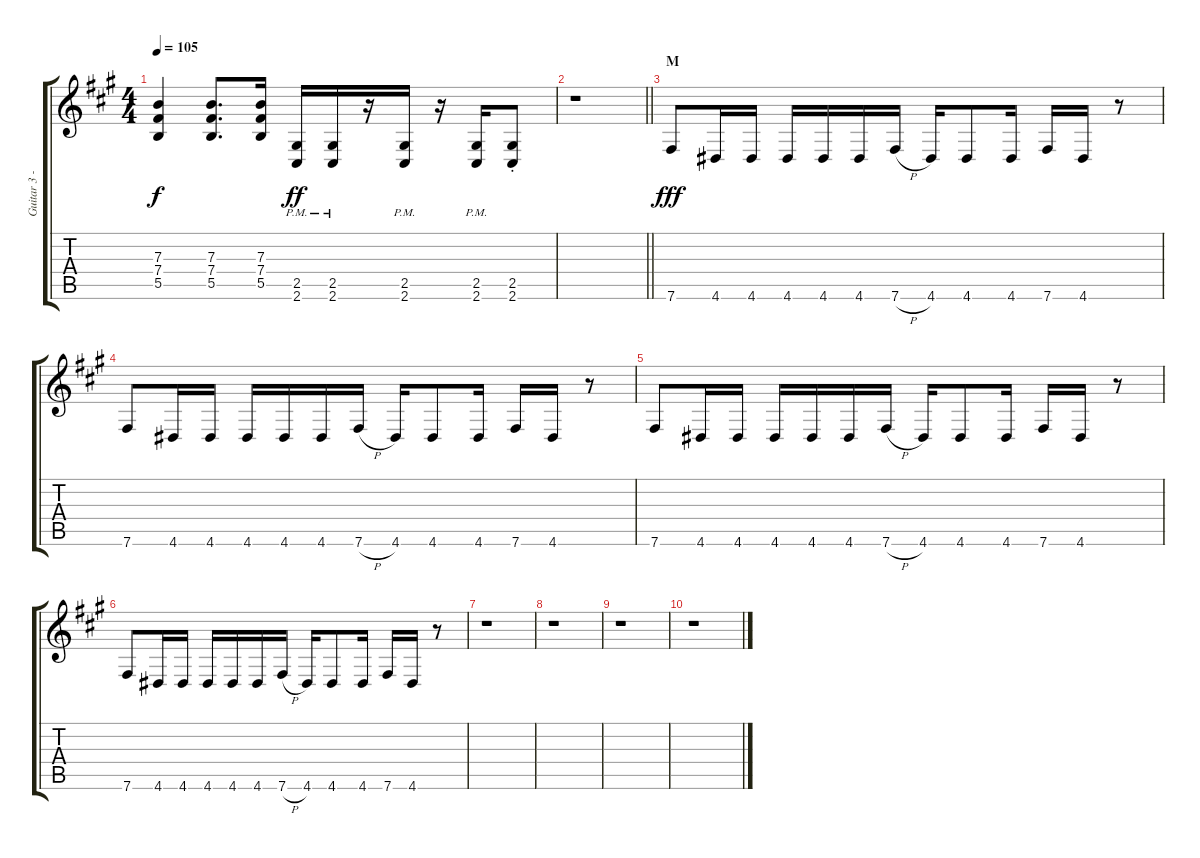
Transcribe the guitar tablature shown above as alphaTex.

\track ("Guitar 3 - Aoi" "Guitar 3 -") {instrument distortionguitar}
\staff {score tabs}
\tuning (Db4 Ab3 E3 B2 Gb2 B1) {hide}
\ts (4 4)
\tempo 105
\clef g2
\ks a
(7.3 7.4 5.5).4{dy f} (7.3 7.4 5.5).8{d} (7.3 7.4 5.5).16 (2.5{pm} 2.6{pm}).16{dy ff} (2.5{pm} 2.6{pm}).16 r.16 (2.5{pm} 2.6{pm}).16 r.16 (2.5{pm} 2.6{pm}).16 (2.5{st} 2.6{st}).8 |
\barLineRight lightlight
r.1 |
\section ("" "M")
7.6.8{dy fff} 4.6.16 4.6.16 4.6.16 4.6.16 4.6.16 7.6{h}.16 4.6.16 4.6.8 4.6.16 7.6.16 4.6.16 r.8 |
7.6.8 4.6.16 4.6.16 4.6.16 4.6.16 4.6.16 7.6{h}.16 4.6.16 4.6.8 4.6.16 7.6.16 4.6.16 r.8 |
7.6.8 4.6.16 4.6.16 4.6.16 4.6.16 4.6.16 7.6{h}.16 4.6.16 4.6.8 4.6.16 7.6.16 4.6.16 r.8 |
7.6.8 4.6.16 4.6.16 4.6.16 4.6.16 4.6.16 7.6{h}.16 4.6.16 4.6.8 4.6.16 7.6.16 4.6.16 r.8 |
r.1 |
r.1 |
r.1 |
r.1
